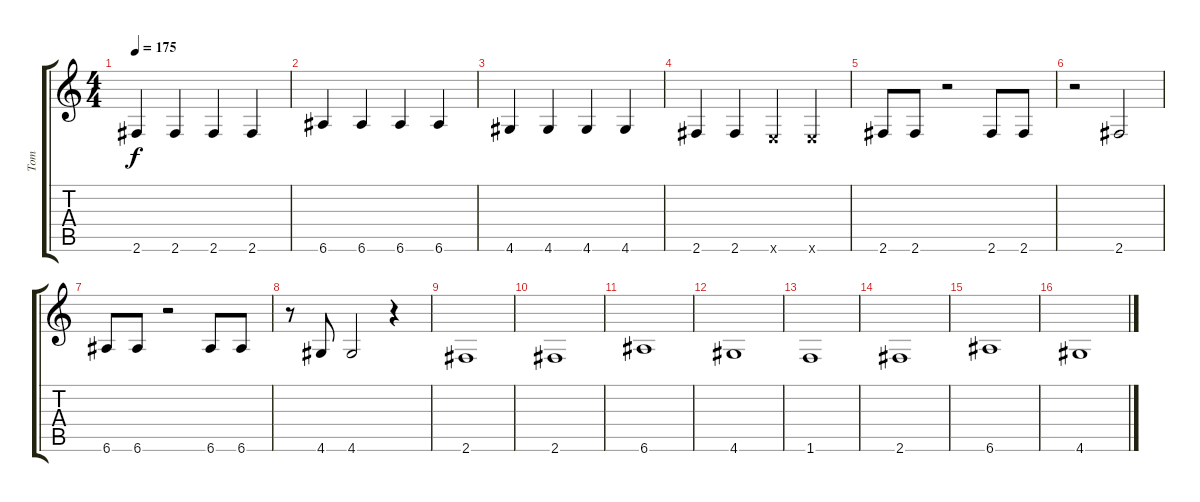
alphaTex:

\track ("Tom" "Tom") {instrument electricbassfinger}
\staff {score tabs}
\tuning (E4 B3 G3 D3 A2 E2) {hide}
\ts (4 4)
\tempo 175
\clef g2
\ks c
2.6.4{dy f} 2.6.4 2.6.4 2.6.4 |
6.6.4 6.6.4 6.6.4 6.6.4 |
4.6.4 4.6.4 4.6.4 4.6.4 |
2.6.4 2.6.4 0.6{x}.4 0.6{x}.4 |
2.6.8 2.6.8 r.2 2.6.8 2.6.8 |
r.2 2.6.2 |
6.6.8 6.6.8 r.2 6.6.8 6.6.8 |
r.8 4.6.8 4.6.2 r.4 |
2.6.1 |
2.6.1 |
6.6.1 |
4.6.1 |
1.6.1 |
2.6.1 |
6.6.1 |
4.6.1
